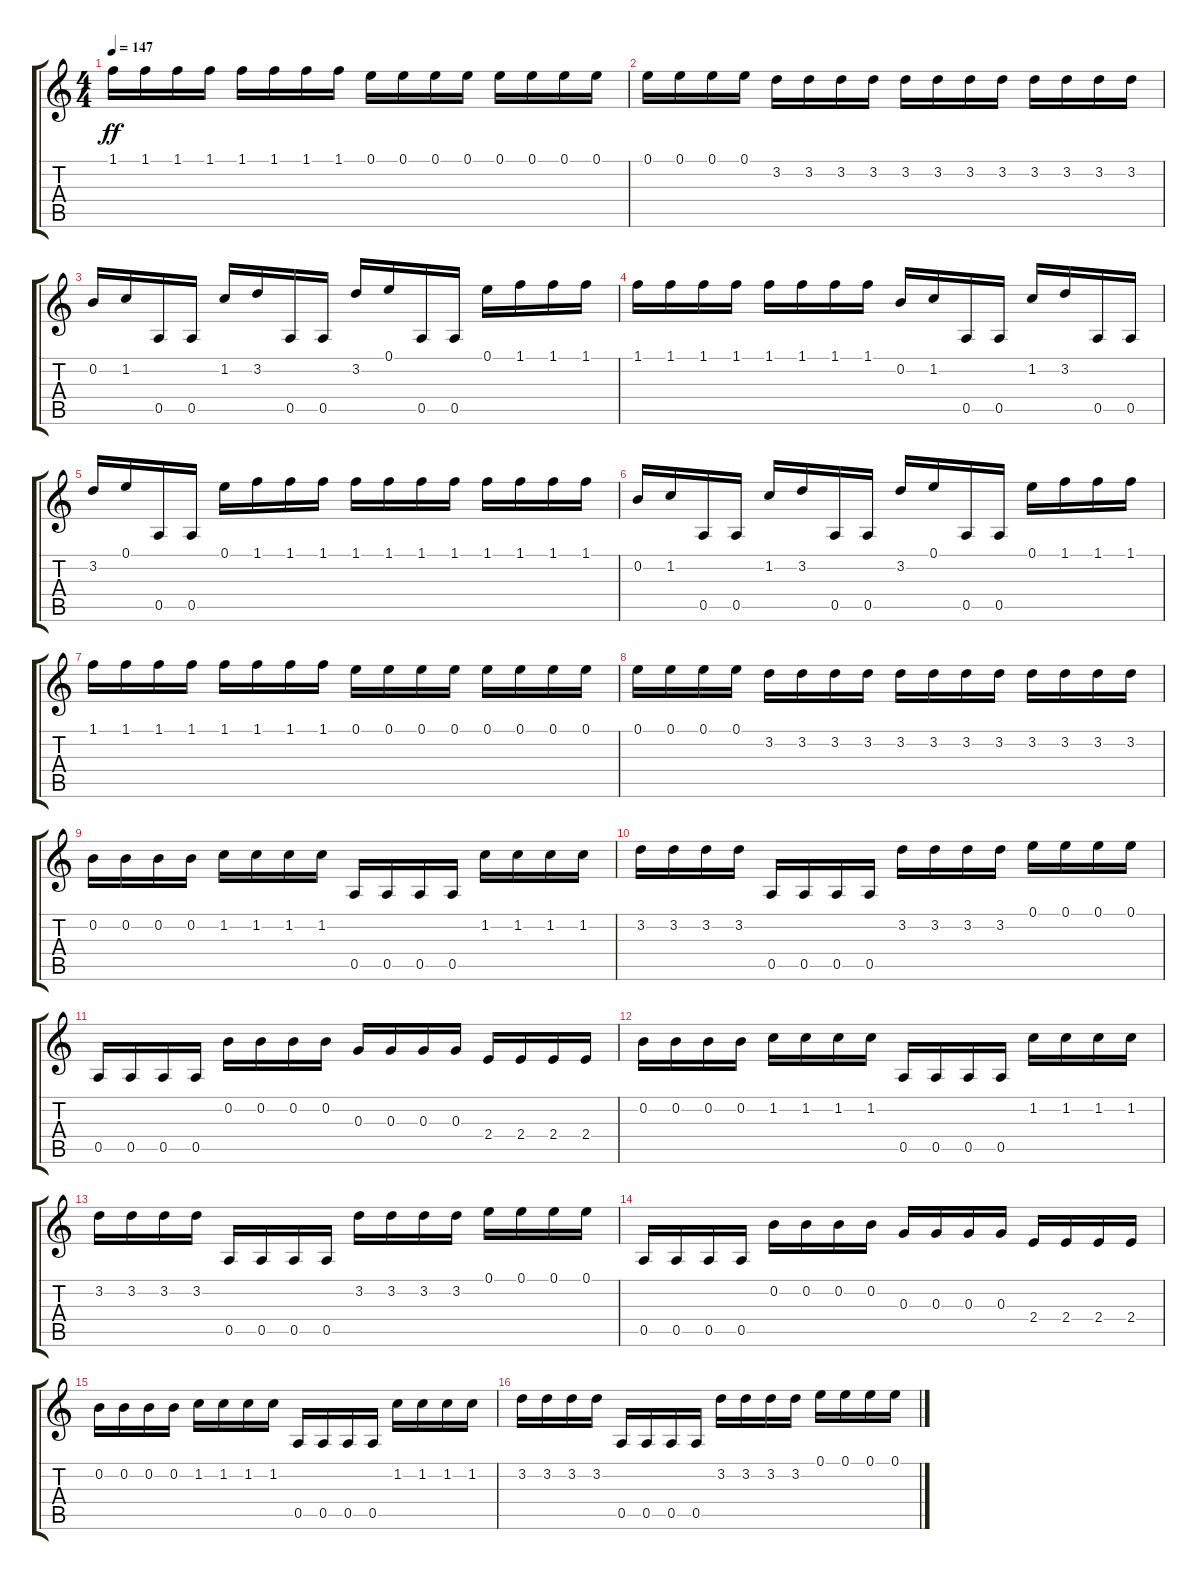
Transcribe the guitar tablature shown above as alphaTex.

\track "" {instrument distortionguitar}
\staff {score tabs}
\tuning (E4 B3 G3 D3 A2 E2) {hide}
\ts (4 4)
\tempo 147
\clef g2
\ks c
1.1.16{dy ff} 1.1.16 1.1.16 1.1.16 1.1.16 1.1.16 1.1.16 1.1.16 0.1.16 0.1.16 0.1.16 0.1.16 0.1.16 0.1.16 0.1.16 0.1.16 |
0.1.16 0.1.16 0.1.16 0.1.16 3.2.16 3.2.16 3.2.16 3.2.16 3.2.16 3.2.16 3.2.16 3.2.16 3.2.16 3.2.16 3.2.16 3.2.16 |
0.2.16 1.2.16 0.5.16 0.5.16 1.2.16 3.2.16 0.5.16 0.5.16 3.2.16 0.1.16 0.5.16 0.5.16 0.1.16 1.1.16 1.1.16 1.1.16 |
1.1.16 1.1.16 1.1.16 1.1.16 1.1.16 1.1.16 1.1.16 1.1.16 0.2.16 1.2.16 0.5.16 0.5.16 1.2.16 3.2.16 0.5.16 0.5.16 |
3.2.16 0.1.16 0.5.16 0.5.16 0.1.16 1.1.16 1.1.16 1.1.16 1.1.16 1.1.16 1.1.16 1.1.16 1.1.16 1.1.16 1.1.16 1.1.16 |
0.2.16 1.2.16 0.5.16 0.5.16 1.2.16 3.2.16 0.5.16 0.5.16 3.2.16 0.1.16 0.5.16 0.5.16 0.1.16 1.1.16 1.1.16 1.1.16 |
1.1.16 1.1.16 1.1.16 1.1.16 1.1.16 1.1.16 1.1.16 1.1.16 0.1.16 0.1.16 0.1.16 0.1.16 0.1.16 0.1.16 0.1.16 0.1.16 |
0.1.16 0.1.16 0.1.16 0.1.16 3.2.16 3.2.16 3.2.16 3.2.16 3.2.16 3.2.16 3.2.16 3.2.16 3.2.16 3.2.16 3.2.16 3.2.16 |
0.2.16 0.2.16 0.2.16 0.2.16 1.2.16 1.2.16 1.2.16 1.2.16 0.5.16 0.5.16 0.5.16 0.5.16 1.2.16 1.2.16 1.2.16 1.2.16 |
3.2.16 3.2.16 3.2.16 3.2.16 0.5.16 0.5.16 0.5.16 0.5.16 3.2.16 3.2.16 3.2.16 3.2.16 0.1.16 0.1.16 0.1.16 0.1.16 |
0.5.16 0.5.16 0.5.16 0.5.16 0.2.16 0.2.16 0.2.16 0.2.16 0.3.16 0.3.16 0.3.16 0.3.16 2.4.16 2.4.16 2.4.16 2.4.16 |
0.2.16 0.2.16 0.2.16 0.2.16 1.2.16 1.2.16 1.2.16 1.2.16 0.5.16 0.5.16 0.5.16 0.5.16 1.2.16 1.2.16 1.2.16 1.2.16 |
3.2.16 3.2.16 3.2.16 3.2.16 0.5.16 0.5.16 0.5.16 0.5.16 3.2.16 3.2.16 3.2.16 3.2.16 0.1.16 0.1.16 0.1.16 0.1.16 |
0.5.16 0.5.16 0.5.16 0.5.16 0.2.16 0.2.16 0.2.16 0.2.16 0.3.16 0.3.16 0.3.16 0.3.16 2.4.16 2.4.16 2.4.16 2.4.16 |
0.2.16 0.2.16 0.2.16 0.2.16 1.2.16 1.2.16 1.2.16 1.2.16 0.5.16 0.5.16 0.5.16 0.5.16 1.2.16 1.2.16 1.2.16 1.2.16 |
3.2.16 3.2.16 3.2.16 3.2.16 0.5.16 0.5.16 0.5.16 0.5.16 3.2.16 3.2.16 3.2.16 3.2.16 0.1.16 0.1.16 0.1.16 0.1.16
